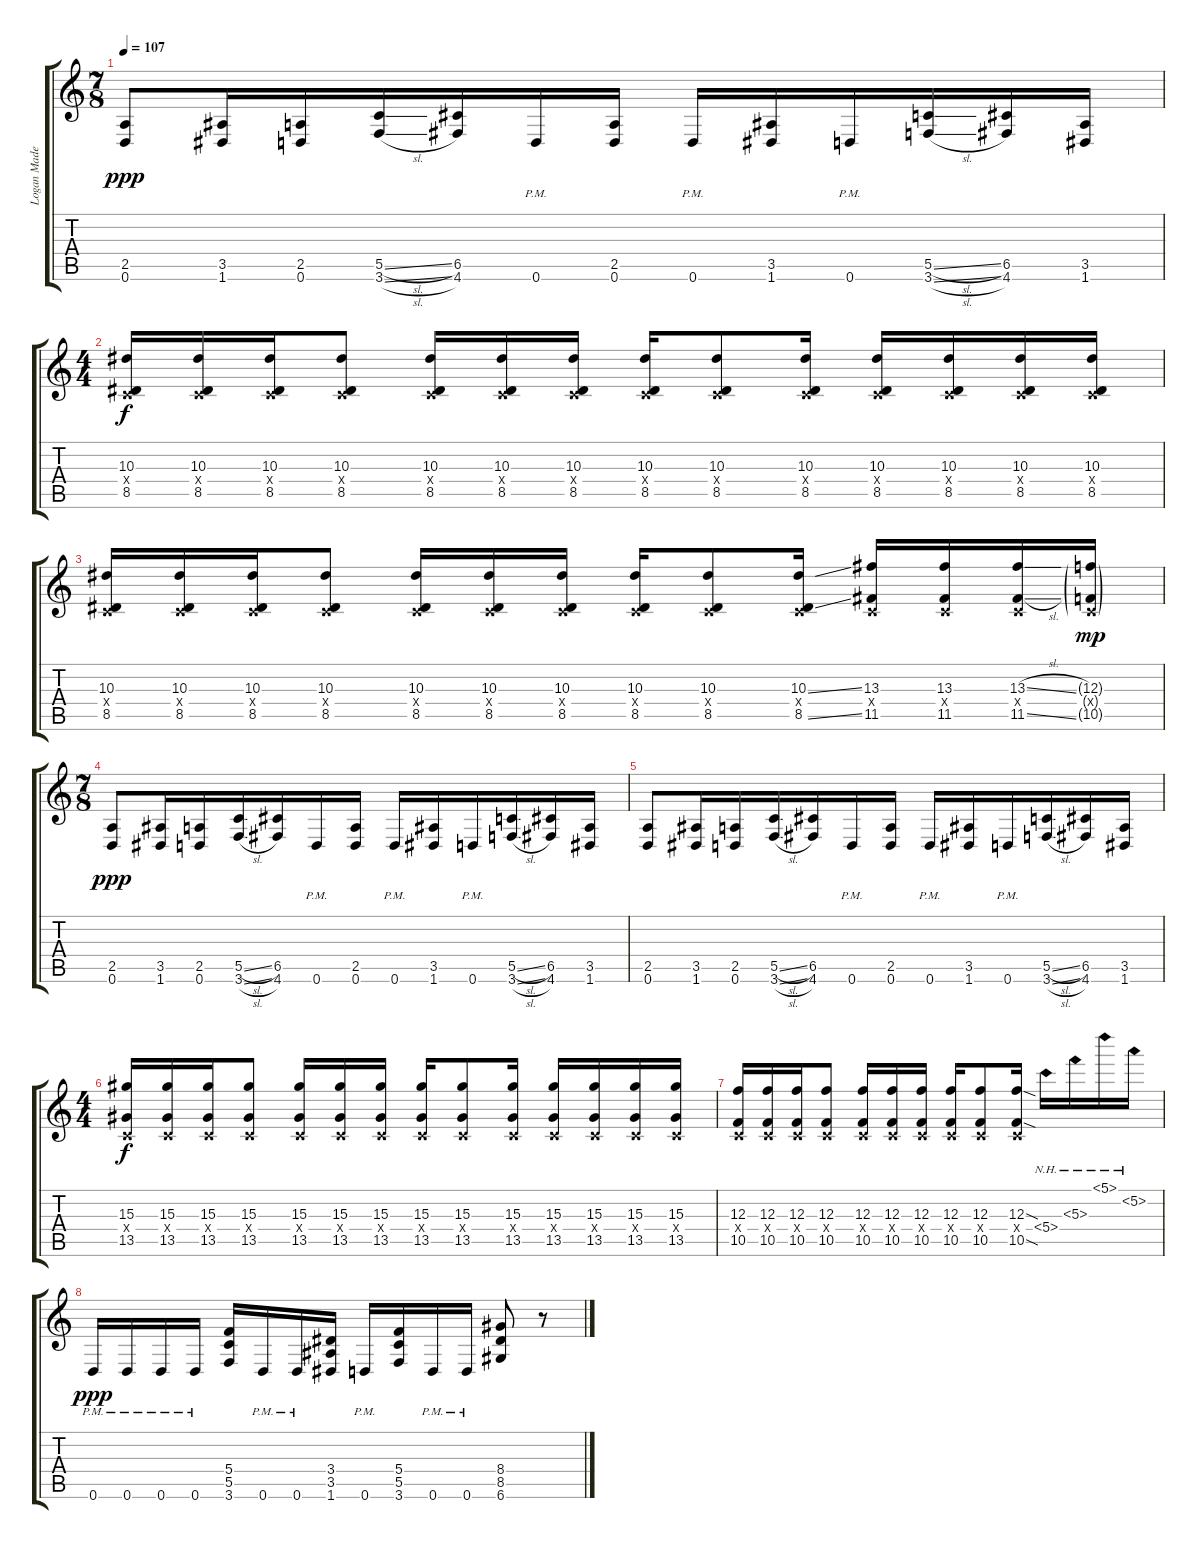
\track ("Logan Mader" "Logan Made") {instrument distortionguitar}
\staff {score tabs}
\tuning (D4 A3 F3 C3 G2 D2) {hide}
\ts (7 8)
\tempo 107
\clef g2
\ks c
(2.5 0.6).8{dy ppp} (3.5 1.6).16 (2.5 0.6).16 (5.5{sl} 3.6{sl}).16 (6.5 4.6).16 0.6{pm}.16 (2.5 0.6).16 0.6{pm}.16 (3.5 1.6).16 0.6{pm}.16 (5.5{sl} 3.6{sl}).16 (6.5 4.6).16 (3.5 1.6).16 |
\ts (4 4)
(10.3 0.4{x} 8.5).16{dy f} (10.3 0.4{x} 8.5).16 (10.3 0.4{x} 8.5).16 (10.3 0.4{x} 8.5).8 (10.3 0.4{x} 8.5).16 (10.3 0.4{x} 8.5).16 (10.3 0.4{x} 8.5).16 (10.3 0.4{x} 8.5).16 (10.3 0.4{x} 8.5).8 (10.3 0.4{x} 8.5).16 (10.3 0.4{x} 8.5).16 (10.3 0.4{x} 8.5).16 (10.3 0.4{x} 8.5).16 (10.3 0.4{x} 8.5).16 |
(10.3 0.4{x} 8.5).16 (10.3 0.4{x} 8.5).16 (10.3 0.4{x} 8.5).16 (10.3 0.4{x} 8.5).8 (10.3 0.4{x} 8.5).16 (10.3 0.4{x} 8.5).16 (10.3 0.4{x} 8.5).16 (10.3 0.4{x} 8.5).16 (10.3 0.4{x} 8.5).8 (10.3{ss} 0.4{x} 8.5{ss}).16 (13.3 0.4{x} 11.5).16 (13.3 0.4{x} 11.5).16 (13.3{sl} 0.4{x} 11.5{sl}).16 (12.3{g} 0.4{g x} 10.5{g}).16{dy mp} |
\ts (7 8)
(2.5 0.6).8{dy ppp} (3.5 1.6).16 (2.5 0.6).16 (5.5{sl} 3.6{sl}).16 (6.5 4.6).16 0.6{pm}.16 (2.5 0.6).16 0.6{pm}.16 (3.5 1.6).16 0.6{pm}.16 (5.5{sl} 3.6{sl}).16 (6.5 4.6).16 (3.5 1.6).16 |
(2.5 0.6).8 (3.5 1.6).16 (2.5 0.6).16 (5.5{sl} 3.6{sl}).16 (6.5 4.6).16 0.6{pm}.16 (2.5 0.6).16 0.6{pm}.16 (3.5 1.6).16 0.6{pm}.16 (5.5{sl} 3.6{sl}).16 (6.5 4.6).16 (3.5 1.6).16 |
\ts (4 4)
(15.3 0.4{x} 13.5).16{dy f} (15.3 0.4{x} 13.5).16 (15.3 0.4{x} 13.5).16 (15.3 0.4{x} 13.5).8 (15.3 0.4{x} 13.5).16 (15.3 0.4{x} 13.5).16 (15.3 0.4{x} 13.5).16 (15.3 0.4{x} 13.5).16 (15.3 0.4{x} 13.5).8 (15.3 0.4{x} 13.5).16 (15.3 0.4{x} 13.5).16 (15.3 0.4{x} 13.5).16 (15.3 0.4{x} 13.5).16 (15.3 0.4{x} 13.5).16 |
(12.3 0.4{x} 10.5).16 (12.3 0.4{x} 10.5).16 (12.3 0.4{x} 10.5).16 (12.3 0.4{x} 10.5).8 (12.3 0.4{x} 10.5).16 (12.3 0.4{x} 10.5).16 (12.3 0.4{x} 10.5).16 (12.3 0.4{x} 10.5).16 (12.3 0.4{x} 10.5).8 (12.3{sod} 0.4{x} 10.5{sod}).16 5.4{nh}.16 5.3{nh}.16 5.1{nh}.16 5.2{nh}.16 |
0.6{pm}.16{dy ppp} 0.6{pm}.16 0.6{pm}.16 0.6{pm}.16 (5.4 5.5 3.6).16 0.6{pm}.16 0.6{pm}.16 (3.4 3.5 1.6).16 0.6{pm}.16 (5.4 5.5 3.6).16 0.6{pm}.16 0.6{pm}.16 (8.4 8.5 6.6).8 r.8
